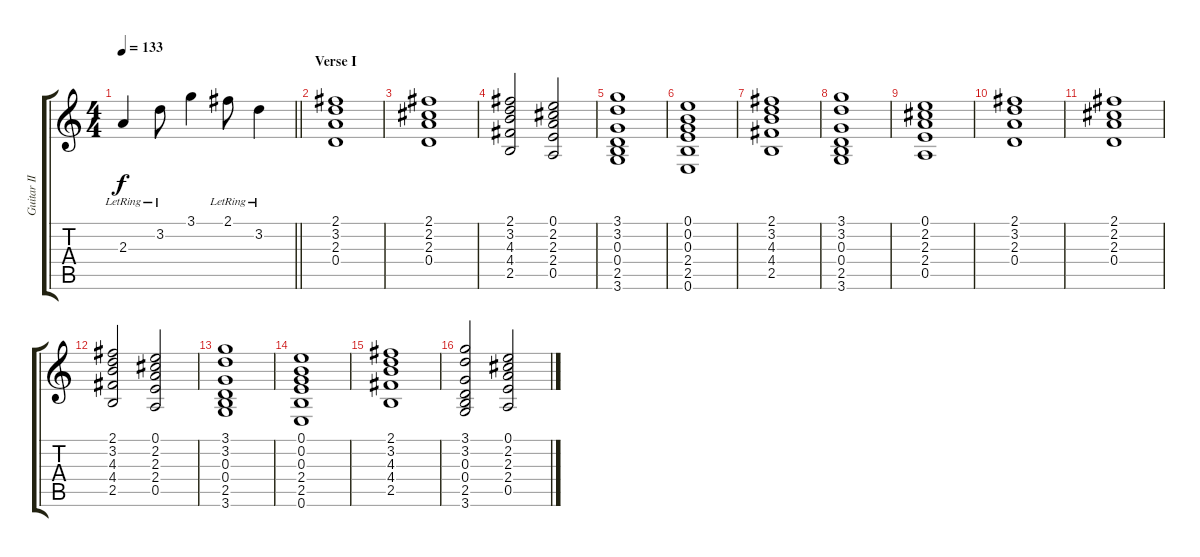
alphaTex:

\track ("Guitar II" "Guitar II") {instrument distortionguitar}
\staff {score tabs}
\tuning (E4 B3 G3 D3 A2 E2) {hide}
\ts (4 4)
\tempo 133
\clef g2
\barLineRight lightlight
\ks c
2.3{lr}.4{dy f} 3.2{lr}.8 3.1.4 2.1{lr}.8 3.2{lr}.4 |
\section ("" "Verse I")
(2.1 3.2 2.3 0.4).1 |
(2.1 2.2 2.3 0.4).1 |
(2.1 3.2 4.3 4.4 2.5).2 (0.1 2.2 2.3 2.4 0.5).2 |
(3.1 3.2 0.3 0.4 2.5 3.6).1 |
(0.1 0.2 0.3 2.4 2.5 0.6).1 |
(2.1 3.2 4.3 4.4 2.5).1 |
(3.1 3.2 0.3 0.4 2.5 3.6).1 |
(0.1 2.2 2.3 2.4 0.5).1 |
(2.1 3.2 2.3 0.4).1 |
(2.1 2.2 2.3 0.4).1 |
(2.1 3.2 4.3 4.4 2.5).2 (0.1 2.2 2.3 2.4 0.5).2 |
(3.1 3.2 0.3 0.4 2.5 3.6).1 |
(0.1 0.2 0.3 2.4 2.5 0.6).1 |
(2.1 3.2 4.3 4.4 2.5).1 |
(3.1 3.2 0.3 0.4 2.5 3.6).2 (0.1 2.2 2.3 2.4 0.5).2
